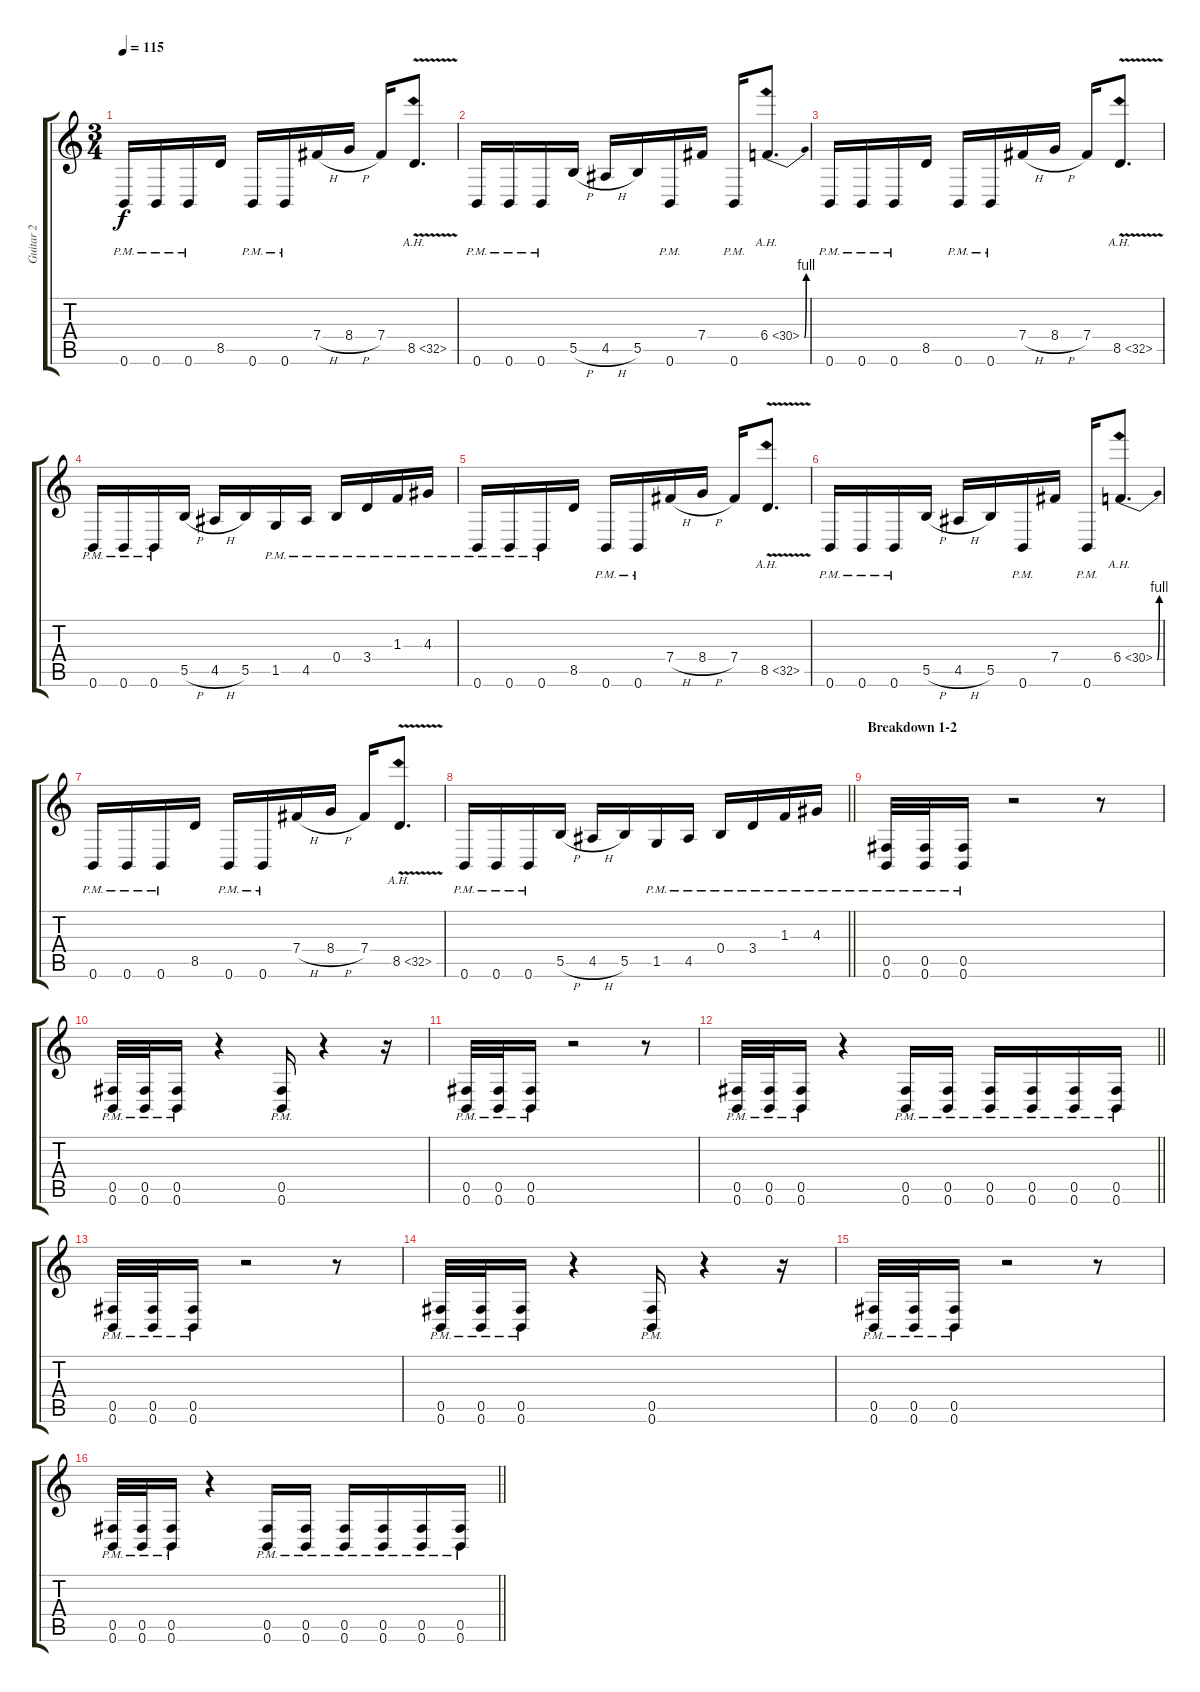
\track ("Guitar 2" "Guitar 2") {instrument distortionguitar}
\staff {score tabs}
\tuning (Db4 Ab3 E3 B2 Gb2 B1) {hide}
\ts (3 4)
\tempo 115
\clef g2
\ks c
0.6{pm}.16{dy f} 0.6{pm}.16 0.6{pm}.16 8.5.16 0.6{pm}.16 0.6{pm}.16 7.4{h}.16 8.4{h}.16 7.4.16 8.5{ah 24 v}.8{d} |
0.6{pm}.16 0.6{pm}.16 0.6{pm}.16 5.5{h}.16 4.5{h}.16 5.5.16 0.6{pm}.16 7.4.16 0.6{pm}.16 6.4{be (bend 0 0 60 4) ah 24}.8{d} |
0.6{pm}.16 0.6{pm}.16 0.6{pm}.16 8.5.16 0.6{pm}.16 0.6{pm}.16 7.4{h}.16 8.4{h}.16 7.4.16 8.5{ah 24 v}.8{d} |
0.6{pm}.16 0.6{pm}.16 0.6{pm}.16 5.5{h}.16 4.5{h}.16 5.5.16 1.5{pm}.16 4.5{pm}.16 0.4{pm}.16 3.4{pm}.16 1.3{pm}.16 4.3{pm}.16 |
0.6{pm}.16 0.6{pm}.16 0.6{pm}.16 8.5.16 0.6{pm}.16 0.6{pm}.16 7.4{h}.16 8.4{h}.16 7.4.16 8.5{ah 24 v}.8{d} |
0.6{pm}.16 0.6{pm}.16 0.6{pm}.16 5.5{h}.16 4.5{h}.16 5.5.16 0.6{pm}.16 7.4.16 0.6{pm}.16 6.4{be (bend 0 0 60 4) ah 24}.8{d} |
0.6{pm}.16 0.6{pm}.16 0.6{pm}.16 8.5.16 0.6{pm}.16 0.6{pm}.16 7.4{h}.16 8.4{h}.16 7.4.16 8.5{ah 24 v}.8{d} |
\barLineRight lightlight
0.6{pm}.16 0.6{pm}.16 0.6{pm}.16 5.5{h}.16 4.5{h}.16 5.5.16 1.5{pm}.16 4.5{pm}.16 0.4{pm}.16 3.4{pm}.16 1.3{pm}.16 4.3{pm}.16 |
\section ("" "Breakdown 1-2")
(0.5{pm} 0.6{pm}).32 (0.5{pm} 0.6{pm}).32 (0.5{pm} 0.6{pm}).16 r.2 r.8 |
(0.5{pm} 0.6{pm}).32 (0.5{pm} 0.6{pm}).32 (0.5{pm} 0.6{pm}).16 r.4 (0.5{pm} 0.6{pm}).16 r.4 r.16 |
(0.5{pm} 0.6{pm}).32 (0.5{pm} 0.6{pm}).32 (0.5{pm} 0.6{pm}).16 r.2 r.8 |
\barLineRight lightlight
(0.5{pm} 0.6{pm}).32 (0.5{pm} 0.6{pm}).32 (0.5{pm} 0.6{pm}).16 r.4 (0.5{pm} 0.6{pm}).16 (0.5{pm} 0.6{pm}).16 (0.5{pm} 0.6{pm}).16 (0.5{pm} 0.6{pm}).16 (0.5{pm} 0.6{pm}).16 (0.5{pm} 0.6{pm}).16 |
(0.5{pm} 0.6{pm}).32 (0.5{pm} 0.6{pm}).32 (0.5{pm} 0.6{pm}).16 r.2 r.8 |
(0.5{pm} 0.6{pm}).32 (0.5{pm} 0.6{pm}).32 (0.5{pm} 0.6{pm}).16 r.4 (0.5{pm} 0.6{pm}).16 r.4 r.16 |
(0.5{pm} 0.6{pm}).32 (0.5{pm} 0.6{pm}).32 (0.5{pm} 0.6{pm}).16 r.2 r.8 |
\barLineRight lightlight
(0.5{pm} 0.6{pm}).32 (0.5{pm} 0.6{pm}).32 (0.5{pm} 0.6{pm}).16 r.4 (0.5{pm} 0.6{pm}).16 (0.5{pm} 0.6{pm}).16 (0.5{pm} 0.6{pm}).16 (0.5{pm} 0.6{pm}).16 (0.5{pm} 0.6{pm}).16 (0.5{pm} 0.6{pm}).16
